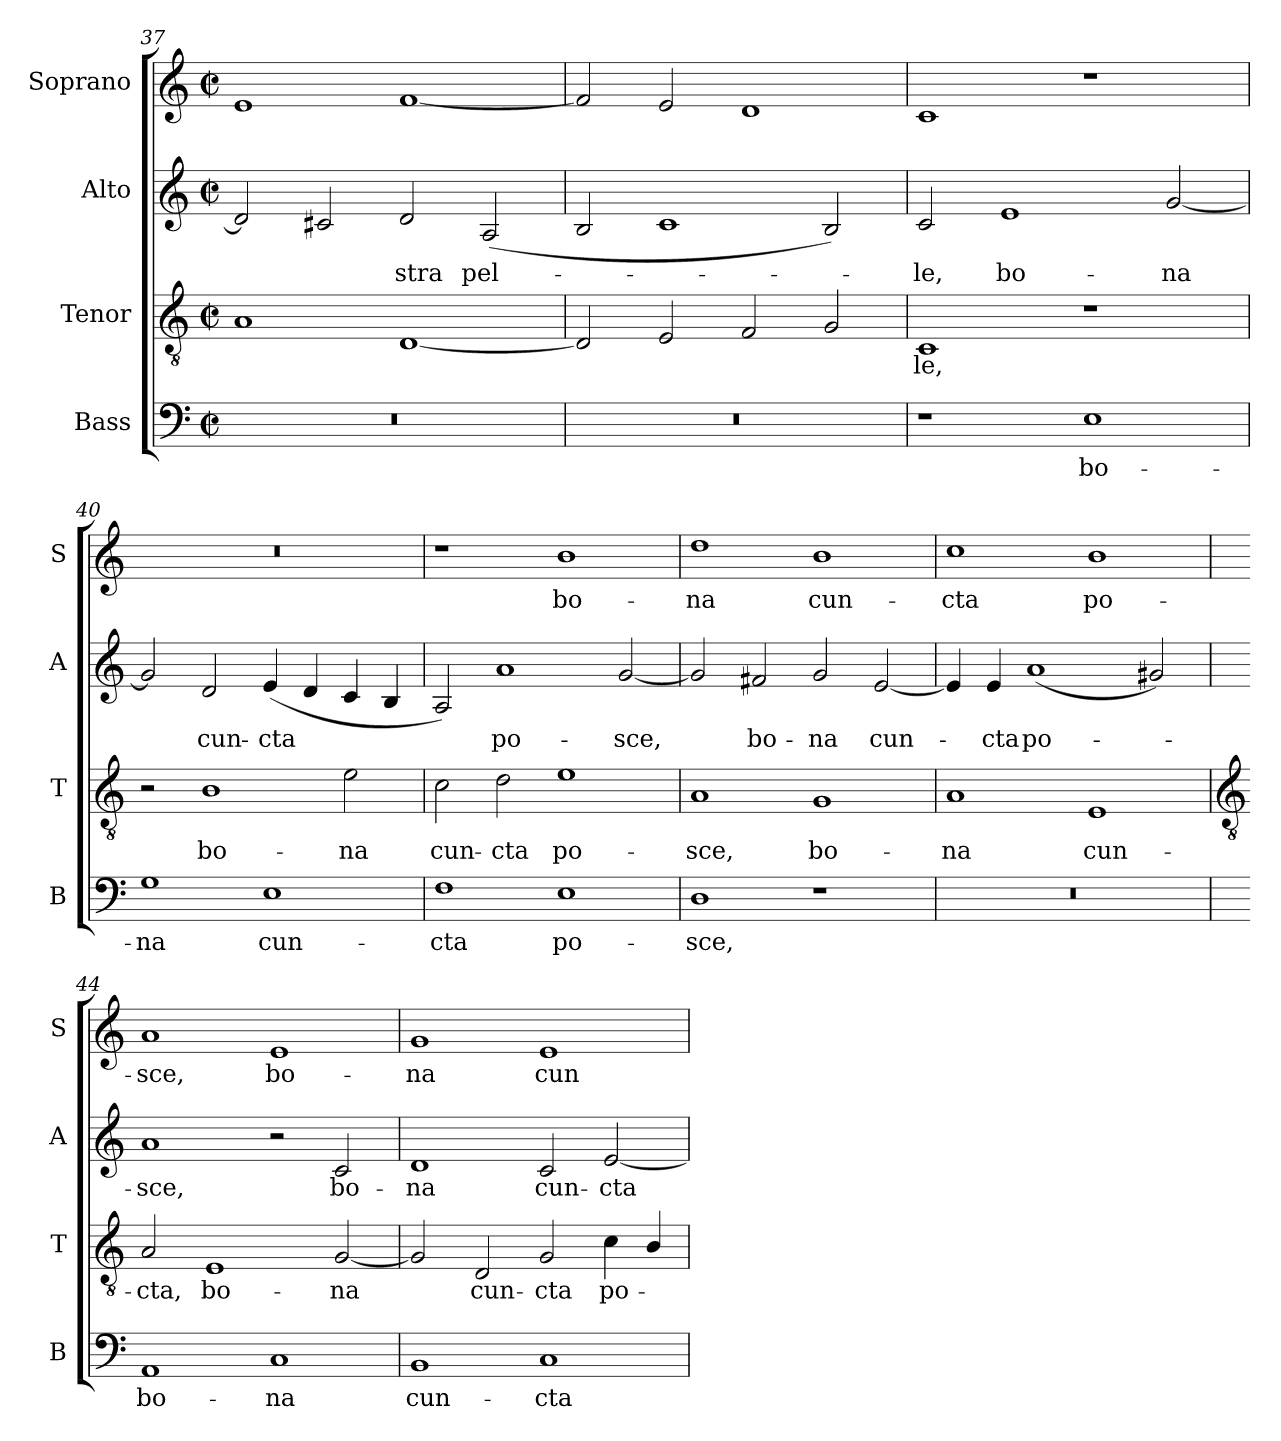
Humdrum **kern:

**kern	**text	**kern	**text	**kern	**text	**kern	**text
*part4	*part4	*part3	*part3	*part2	*part2	*part1	*part1
*staff4	*staff4	*staff3	*staff3	*staff2	*staff2	*staff1	*staff1
*I"Bass	*	*I"Tenor	*	*I"Alto	*	*I"Soprano	*
*I'B	*	*I'T	*	*I'A	*	*I'S	*
!!LO:LB:g=z
*clefF4	*	*clefGv2	*	*clefG2	*	*clefG2	*
*k[]	*	*k[]	*	*k[]	*	*k[]	*
*C:	*	*C:	*	*C:	*	*C:	*
*M4/2	*	*M4/2	*	*M4/2	*	*M4/2	*
*met(c|)	*	*met(c|)	*	*met(c|)	*	*met(c|)	*
=37	=37	=37	=37	=37	=37	=37	=37
0r	.	1A	.	2d]	.	1e	.
.	.	.	.	2c#X	.	.	.
!	!	!	!	!	!LO:LY:b	!	!
.	.	[1D	.	2d	stra	[1f	.
!	!	!	!	!	!LO:LY:b	!	!
.	.	.	.	(<2A	pel-	.	.
=38	=38	=38	=38	=38	=38	=38	=38
0r	.	2D]	.	2B	.	2f]	.
.	.	2E	.	1c	.	2e	.
.	.	2F	.	.	.	1d	.
.	.	2G	.	2B)	.	.	.
=39	=39	=39	=39	=39	=39	=39	=39
!	!	!	!LO:LY:b	!	!LO:LY:b	!	!
1r	.	1C	le,	2c	le,	1c	.
!	!	!	!	!	!LO:LY:b	!	!
.	.	.	.	1e	bo-	.	.
!	!LO:LY:b	!	!	!	!	!	!
1E	bo-	1r	.	.	.	1r	.
!	!	!	!	!	!LO:LY:b	!	!
.	.	.	.	[2g	-na	.	.
=40	=40	=40	=40	=40	=40	=40	=40
!	!LO:LY:b	!	!	!	!	!	!
1G	-na	2r	.	2g]	.	0r	.
!	!	!	!LO:LY:b	!	!LO:LY:b	!	!
.	.	1B	bo-	2d	cun-	.	.
!	!LO:LY:b	!	!	!	!LO:LY:b	!	!
1E	cun-	.	.	(<4e	-cta	.	.
.	.	.	.	4d	.	.	.
!	!	!	!LO:LY:b	!	!	!	!
.	.	2e	-na	4c	.	.	.
.	.	.	.	4B	.	.	.
=41	=41	=41	=41	=41	=41	=41	=41
!	!LO:LY:b	!	!LO:LY:b	!	!	!	!
1F	-cta	2c	cun-	2A)	.	1r	.
!	!	!	!LO:LY:b	!	!LO:LY:b	!	!
.	.	2d	-cta	1a	po-	.	.
!	!LO:LY:b	!	!LO:LY:b	!	!	!	!LO:LY:b
1E	po-	1e	po-	.	.	1b	bo-
!	!	!	!	!	!LO:LY:b	!	!
.	.	.	.	[2g	-sce,	.	.
=42	=42	=42	=42	=42	=42	=42	=42
!	!LO:LY:b	!	!LO:LY:b	!	!	!	!LO:LY:b
1D	-sce,	1A	-sce,	2g]	.	1dd	-na
!	!	!	!	!	!LO:LY:b	!	!
.	.	.	.	2f#X	bo-	.	.
!	!	!	!LO:LY:b	!	!LO:LY:b	!	!LO:LY:b
1r	.	1G	bo-	2g	-na	1b	cun-
!	!	!	!	!	!LO:LY:b	!	!
.	.	.	.	[2e	cun-	.	.
=43	=43	=43	=43	=43	=43	=43	=43
!	!	!	!LO:LY:b	!	!	!	!LO:LY:b
0r	.	1A	-na	4e]	.	1cc	-cta
!	!	!	!	!	!LO:LY:b	!	!
.	.	.	.	4e	cta	.	.
!	!	!	!	!	!LO:LY:b	!	!
.	.	.	.	(<1a	po-	.	.
!	!	!	!LO:LY:b	!	!	!	!LO:LY:b
.	.	1E	cun-	.	.	1b	po-
.	.	.	.	2g#X)	.	.	.
!!LO:LB:g=z
=44	=44	=44	=44	=44	=44	=44	=44
*	*	*clefGv2	*	*	*	*	*
!	!LO:LY:b	!	!LO:LY:b	!	!LO:LY:b	!	!LO:LY:b
1AA	bo-	2A	-cta,	1a	sce,	1a	-sce,
!	!	!	!LO:LY:b	!	!	!	!
.	.	1E	bo-	.	.	.	.
!	!LO:LY:b	!	!	!	!	!	!LO:LY:b
1C	-na	.	.	2r	.	1e	bo-
!	!	!	!LO:LY:b	!	!LO:LY:b	!	!
.	.	[2G	-na	2c	bo-	.	.
=45	=45	=45	=45	=45	=45	=45	=45
!	!LO:LY:b	!	!	!	!LO:LY:b	!	!LO:LY:b
1BB	cun-	2G]	.	1d	-na	1g	-na
!	!	!	!LO:LY:b	!	!	!	!
.	.	2D	cun-	.	.	.	.
!	!LO:LY:b	!	!LO:LY:b	!	!LO:LY:b	!	!LO:LY:b
1C	-cta	2G	-cta	2c	cun-	1e	cun-
!	!	!	!LO:LY:b	!	!LO:LY:b	!	!
.	.	4c	po-	[2e	-cta	.	.
.	.	4B/	.	.	.	.	.
=	=	=	=	=	=	=	=
*-	*-	*-	*-	*-	*-	*-	*-
